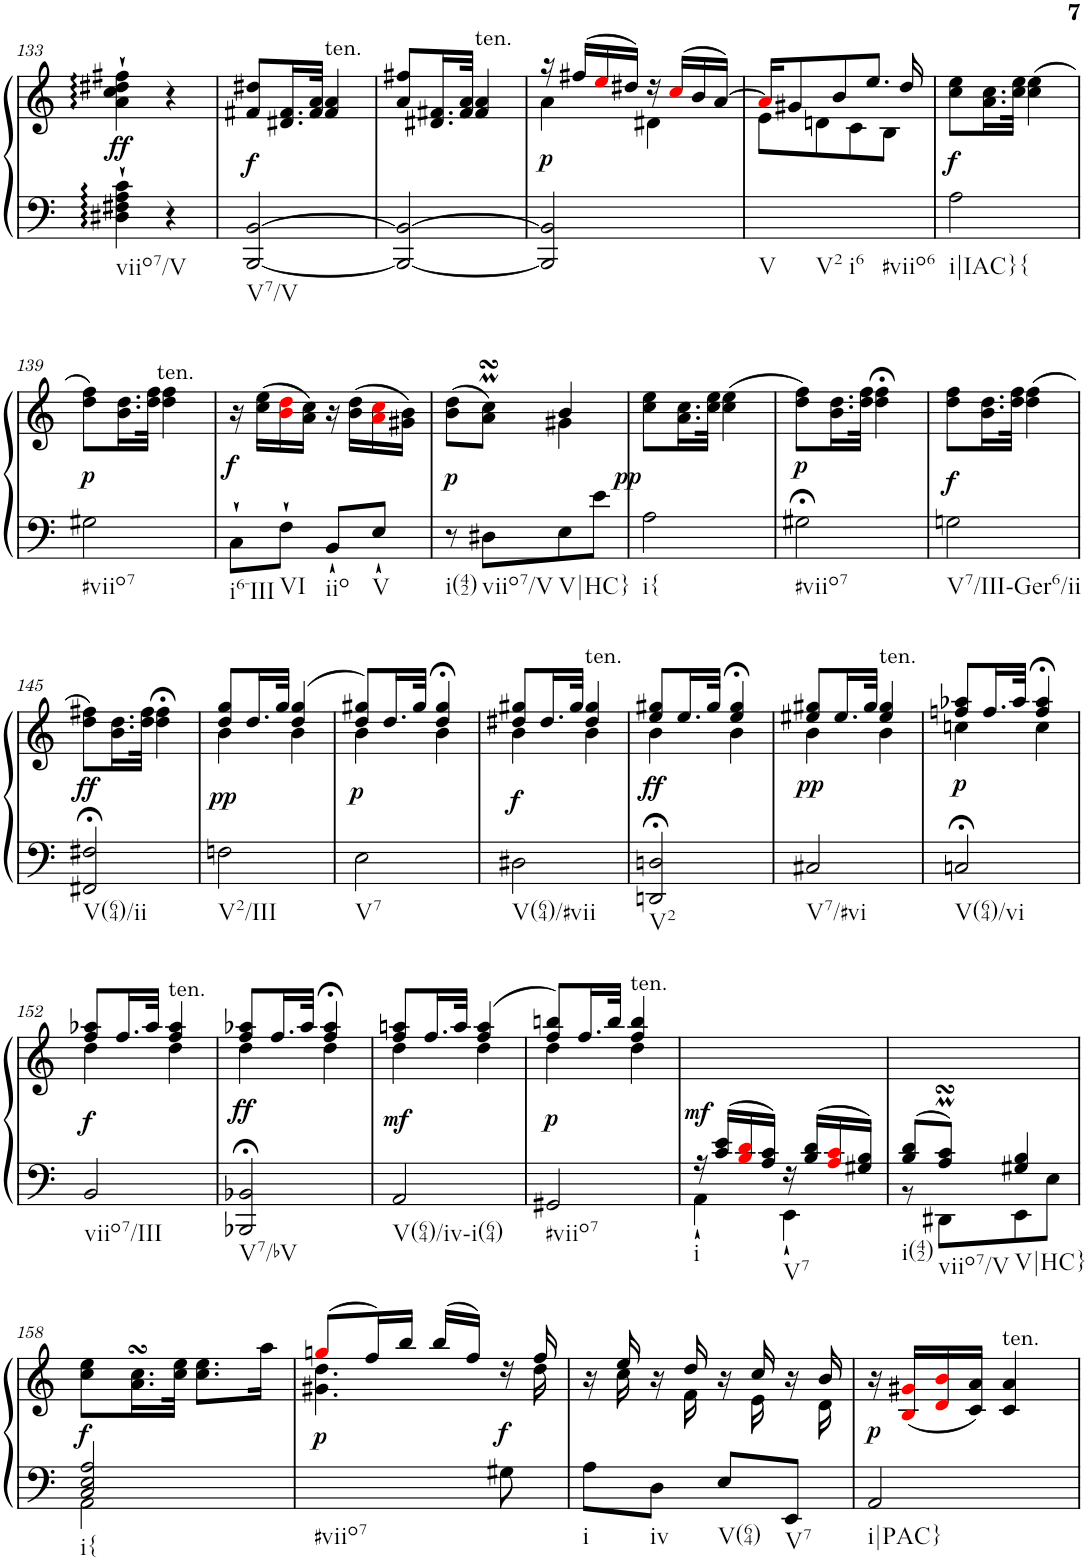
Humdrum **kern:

**kern	**kern	**dynam
*part1	*part1	*part1
*staff2	*staff1	*staff1/2
*I"Harpsichord	*	*
*I'Hch.	*	*
!!LO:PB:g=z
*clefF4	*clefG2	*
*k[]	*k[]	*
*M2/4	*M2/4	*
=133	=133	=133
!LO:TX:b:t=viio7/V	!	!
!	!	!LO:DY:b
4D#X\` 4F#X\` 4A\` 4c\`	4a\` 4cc\` 4dd#X\` 4ff#X\`	ff
4r	4r	.
=134	=134	=134
!LO:TX:b:t=V7/V	!	!
!	!	!LO:DY:b
[2BBB/ [2BB/	8f#X/ 8dd#X/L	f
.	16.d#X/ 16.f#/L	.
.	32f#/ 32a/JJk	.
!	!LO:TX:a:t=ten.	!
.	4f#/ 4a/	.
=135	=135	=135
2BBB/_ 2BB/_	8a/ 8ff#X/L	.
.	16.d#X/ 16.f#X/L	.
.	32f#/ 32a/JJk	.
!	!LO:TX:a:t=ten.	!
.	4f#/ 4a/	.
=136	=136	=136
*	*^	*
!	!	!	!LO:DY:b
2BBB/] 2BB/]	16r	4a\	p
.	(>16ff#X/LL	.	.
.	16eei/	.	.
.	16dd#X/JJ)	.	.
.	16r	4d#X\	.
.	(>16cci/LL	.	.
.	16b/	.	.
.	[16a/JJ)	.	.
=137	=137	=137	=137
*	*	*^	*
!LO:TX:b:t=V	!	!	!	!
!LO:TX:b:t=V2	!	!	!	!
!LO:TX:b:t=i6	!	!	!	!
!LO:TX:b:t=#viio6	!	!	!	!
2ryy	16ai/KL]	8e\L	4..ryy	.
.	8g#X/	.	.	.
.	.	8dn\	.	.
.	8b/	.	.	.
.	.	8c\	.	.
.	8.ee/J	.	.	.
.	.	8B\J	.	.
.	.	.	16dd/	.
=138	=138	=138	=138	=138
!LO:TX:b:t=i|IAC}{	!	!	!	!
!	!	!	!	!LO:DY:b
*	*v	*v	*v	*
2A\	8cc\ 8ee\L	f
.	16.a\ 16.cc\L	.
.	32cc\ 32ee\JJk	.
.	(>4cc\ 4ee\	.
!!LO:LB:g=z
=139	=139	=139
!LO:TX:b:t=#viio7	!	!
!	!	!LO:DY:b
2G#X\	8dd\ 8ff\L)	p
.	16.b\ 16.dd\L	.
.	32dd\ 32ff\JJk	.
!	!LO:TX:a:t=ten.	!
.	4dd\ 4ff\	.
=140	=140	=140
!LO:TX:b:t=i6-III	!	!
!	!	!LO:DY:b
8C`\L	16r	f
.	(>16cc\ 16ee\LL	.
!LO:TX:b:t=VI	!	!
8F`\J	16bi\ 16ddi\	.
.	16a\ 16cc\JJ)	.
!LO:TX:b:t=iio	!	!
8BB`/L	16r	.
.	(>16b\ 16dd\LL	.
!LO:TX:b:t=V	!	!
8E`/J	16ai\ 16cci\	.
.	16g#X\ 16b\JJ)	.
=141	=141	=141
*	*^	*
!LO:TX:b:t=i(42)	!	!	!
!	!	!	!LO:DY:b
8r	(>8b\ 8dd\L	4ryy	p
!LO:TX:b:t=viio7/V	!	!	!
8D#X\L	8a\MsSSS 8cc\MsSSSJ)	.	.
!LO:TX:b:t=V|HC}	!	!	!
8E\	4b/	4g#X\	.
8e\J	.	.	.
*	*v	*v	*
=142	=142	=142
!LO:TX:b:t=i{	!	!
2A\	8cc\ 8ee\L	.
!	!	!LO:DY:b
.	16.a\ 16.cc\L	pp
.	32cc\ 32ee\JJk	.
.	(>4cc\ 4ee\	.
=143	=143	=143
!LO:TX:b:t=#viio7	!	!
!	!	!LO:DY:b
2G#X;<\	8dd\ 8ff\L)	p
.	16.b\ 16.dd\L	.
.	32dd\ 32ff\JJk	.
.	4dd\;< 4ff\;<	.
=144	=144	=144
!LO:TX:b:t=V7/III-Ger6/ii	!	!
!	!	!LO:DY:b
2Gn\	8dd\ 8ff\L	f
.	16.b\ 16.dd\L	.
.	32dd\ 32ff\JJk	.
.	(>4dd\ 4ff\	.
!!LO:LB:g=z
=145	=145	=145
!LO:TX:b:t=V(64)/ii	!	!
!	!	!LO:DY:b
2FF#X/;< 2F#X/;<	8dd\ 8ff#X\L)	ff
.	16.b\ 16.dd\L	.
.	32dd\ 32ff#\JJk	.
.	4dd\;< 4ff#\;<	.
=146	=146	=146
*	*^	*
!LO:TX:b:t=V2/III	!	!	!
!	!	!	!LO:DY:b
2Fn\	8dd/ 8gg/L	4b\	pp
.	16.dd/L	.	.
.	32gg/JJk	.	.
.	(>4dd/ 4gg/	4b\	.
=147	=147	=147	=147
!LO:TX:b:t=V7	!	!	!
!	!	!	!LO:DY:b
2E\	8dd/ 8gg#X/L)	4b\	p
.	16.dd/L	.	.
.	32gg#/JJk	.	.
.	4dd/;< 4gg#/;<	4b\	.
=148	=148	=148	=148
!LO:TX:b:t=V(64)/#vii	!	!	!
!	!	!	!LO:DY:b
2D#X\	8dd#X/ 8gg#X/L	4b\	f
.	16.dd#/L	.	.
.	32gg#/JJk	.	.
!	!LO:TX:a:t=ten.	!	!
.	4dd#/ 4gg#/	4b\	.
=149	=149	=149	=149
!LO:TX:b:t=V2	!	!	!
!	!	!	!LO:DY:b
2DDn/;< 2Dn/;<	8ee/ 8gg#X/L	4b\	ff
.	16.ee/L	.	.
.	32gg#/JJk	.	.
.	4ee/;< 4gg#/;<	4b\	.
=150	=150	=150	=150
!LO:TX:b:t=V7/#vi	!	!	!
!	!	!	!LO:DY:b
2C#X/	8ee#X/ 8gg#X/L	4b\	pp
.	16.ee#/L	.	.
.	32gg#/JJk	.	.
!	!LO:TX:a:t=ten.	!	!
.	4ee#/ 4gg#/	4b\	.
=151	=151	=151	=151
!LO:TX:b:t=V(64)/vi	!	!	!
!	!	!	!LO:DY:b
2Cn;</	8ffn/ 8aa-X/L	4ccn\	p
.	16.ff/L	.	.
.	32aa-/JJk	.	.
.	4ff/;< 4aa-/;<	4cc\	.
!!LO:LB:g=z	!!
=152	=152	=152	=152
!LO:TX:b:t=viio7/III	!	!	!
!	!	!	!LO:DY:b
2BB/	8ff/ 8aa-X/L	4dd\	f
.	16.ff/L	.	.
.	32aa-/JJk	.	.
!	!LO:TX:a:t=ten.	!	!
.	4ff/ 4aa-/	4dd\	.
=153	=153	=153	=153
!LO:TX:b:t=V7/bV	!	!	!
!	!	!	!LO:DY:b
2BBB-X/;< 2BB-X/;<	8ff/ 8aa-X/L	4dd\	ff
.	16.ff/L	.	.
.	32aa-/JJk	.	.
.	4ff/;< 4aa-/;<	4dd\	.
=154	=154	=154	=154
!LO:TX:b:t=V(64)/iv-i(64)	!	!	!
!	!	!	!LO:DY:b
2AA/	8ff/ 8aan/L	4dd\	mf
.	16.ff/L	.	.
.	32aa/JJk	.	.
.	(>4ff/ 4aa/	4dd\	.
=155	=155	=155	=155
!LO:TX:b:t=#viio7	!	!	!
!	!	!	!LO:DY:b
2GG#X/	8ff/ 8bbn/L)	4dd\	p
.	16.ff/L	.	.
.	32bb/JJk	.	.
!	!LO:TX:a:t=ten.	!	!
.	4ff/ 4bb/	4dd\	.
=156	=156	=156	=156
*^	*	*	*
!LO:TX:b:t=i	!	!	!	!
!	!	!	!	!LO:DY:a=2
*	*	*v	*v	*
16r	4AA`\	2ryy	mf
16c/ 16e/LL	.	.	.
16Bi/ 16di/	.	.	.
16A/ 16c/JJ	.	.	.
!LO:TX:b:t=V7	!	!	!
16r	4EE`\	.	.
16B/ 16d/LL	.	.	.
16Ai/ 16ci/	.	.	.
16G#X/ 16B/JJ	.	.	.
=157	=157	=157	=157
!LO:TX:b:t=i(42)	!	!	!
8B/ 8d/L	8r	2ryy	.
!LO:TX:b:t=viio7/V	!	!	!
8A/MsSSS 8c/MsSSSJ	8DD#X\L	.	.
!LO:TX:b:t=V|HC}	!	!	!
4G#X/ 4B/	8EE\	.	.
.	8E\J	.	.
!!LO:LB:g=z
=158	=158	=158	=158
!LO:TX:b:t=i{	!	!	!
!	!	!	!LO:DY:b
2C/ 2E/ 2A/	2AA\	8cc\ 8ee\L	f
.	.	16.a\sSSS 16.cc\sSSSL	.
.	.	32cc\ 32ee\JJk	.
.	.	8.cc\ 8.ee\L	.
.	.	16aa\Jk	.
=159	=159	=159	=159
*	*	*^	*
*	*	*	*^	*
!LO:TX:b:t=#viio7	!	!	!	!	!
!	!	!	!	!	!LO:DY:b
4.ryy	2ryy	(>8ggni/L	4.g#X\ 4.dd\	4..ryy	p
.	.	16ff/L)	.	.	.
.	.	16bb/JJ	.	.	.
.	.	(>16bb/LL	.	.	.
.	.	16ff/JJ)	.	.	.
!	!	!	!	!	!LO:DY:b
8G#X\	.	16r	8ryy	.	f
.	.	16ff/	.	16dd\	.
*v	*v	*	*	*	*
=160	=160	=160	=160	=160
!LO:TX:b:t=i	!	!	!	!
*	*	*v	*v	*
8A\L	16r	16ryy	.
.	16ee/	16cc\	.
!LO:TX:b:t=iv	!	!	!
8D\J	16r	16ryy	.
.	16dd/	16f\	.
!LO:TX:b:t=V(64)	!	!	!
8E/L	16r	16ryy	.
.	16cc/	16e\	.
!LO:TX:b:t=V7	!	!	!
8EE/J	16r	16ryy	.
.	16b/	16d\	.
=161	=161	=161	=161
!LO:TX:b:t=i|PAC}	!	!	!
!	!	!	!LO:DY:b
*	*v	*v	*
2AA/	16r	p
.	(<16Bi/ 16g#Xi/LL	.
.	16di/ 16bi/	.
.	16c/ 16a/JJ)	.
!	!LO:TX:a:t=ten.	!
.	4c/ 4a/	.
=	=	=
*-	*-	*-
